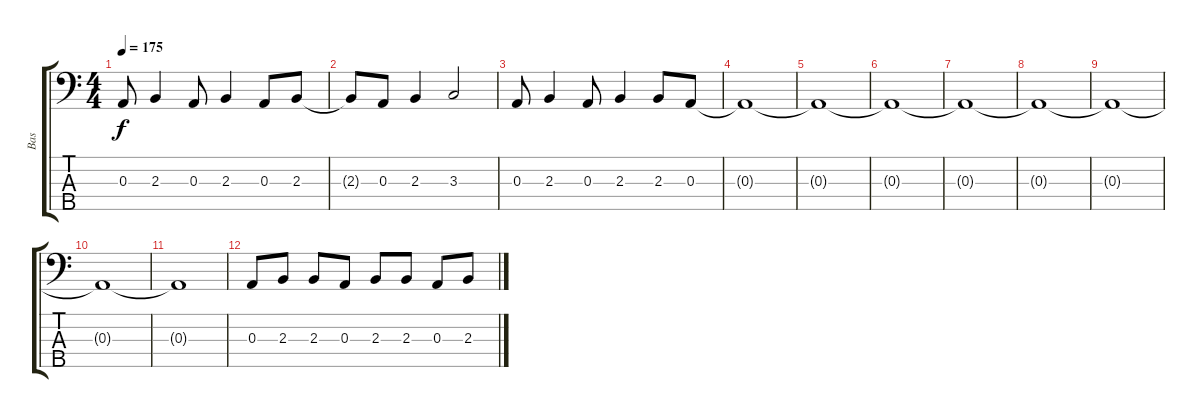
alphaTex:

\track ("Bas" "Bas") {instrument electricbassfinger}
\staff {score tabs}
\tuning (G2 D2 A1 E1 B0) {hide}
\ts (4 4)
\tempo 175
\clef f4
\ks c
0.3.8{dy f} 2.3.4 0.3.8 2.3.4 0.3.8 2.3.8 |
2.3{t}.8 0.3.8 2.3.4 3.3.2 |
0.3.8 2.3.4 0.3.8 2.3.4 2.3.8 0.3.8 |
\section ("" "")
0.3{t}.1 |
0.3{t}.1 |
0.3{t}.1 |
0.3{t}.1 |
0.3{t}.1 |
0.3{t}.1 |
0.3{t}.1 |
0.3{t}.1 |
0.3.8 2.3.8 2.3.8 0.3.8 2.3.8 2.3.8 0.3.8 2.3.8
